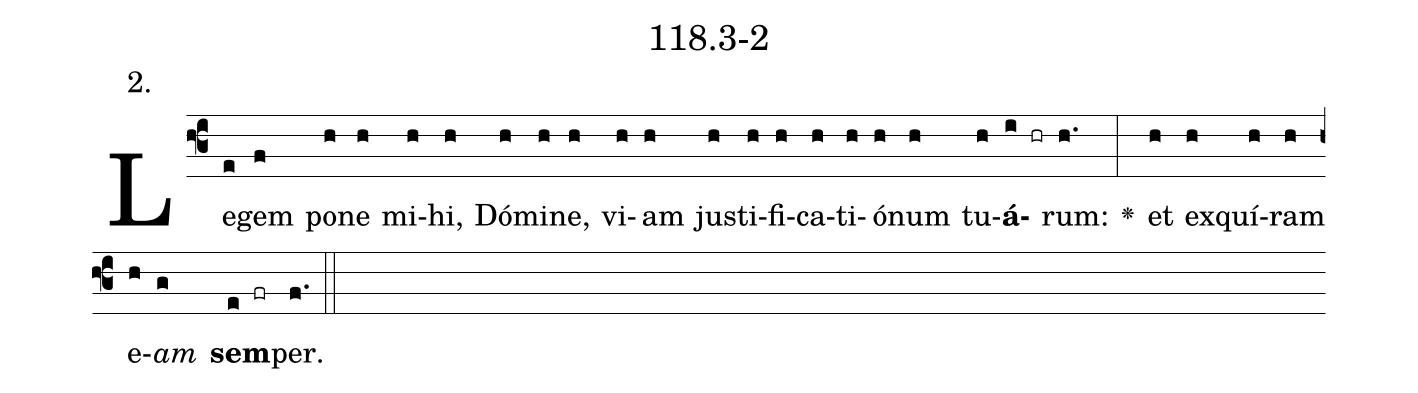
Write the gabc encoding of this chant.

name: 118.3-2;
annotation: 2.;
%%
(f3)Le(e)gem(f) po(h)ne(h) mi(h)hi,(h) Dó(h)mi(h)ne,(h) vi(h)am(h) jus(h)ti(h)fi(h)ca(h)ti(h)ó(h)num(h) tu(h)<b>á</b>(i hr)rum:(h.) <v>\greheightstar</v>(:) et(h) ex(h)quí(h)ram(h) e(h)<i>am</i>(g) <b>sem</b>(e fr)per.(f.) (::)


%E(h) u(h) o(h) u(g) a(e) e.(f.) (::)
